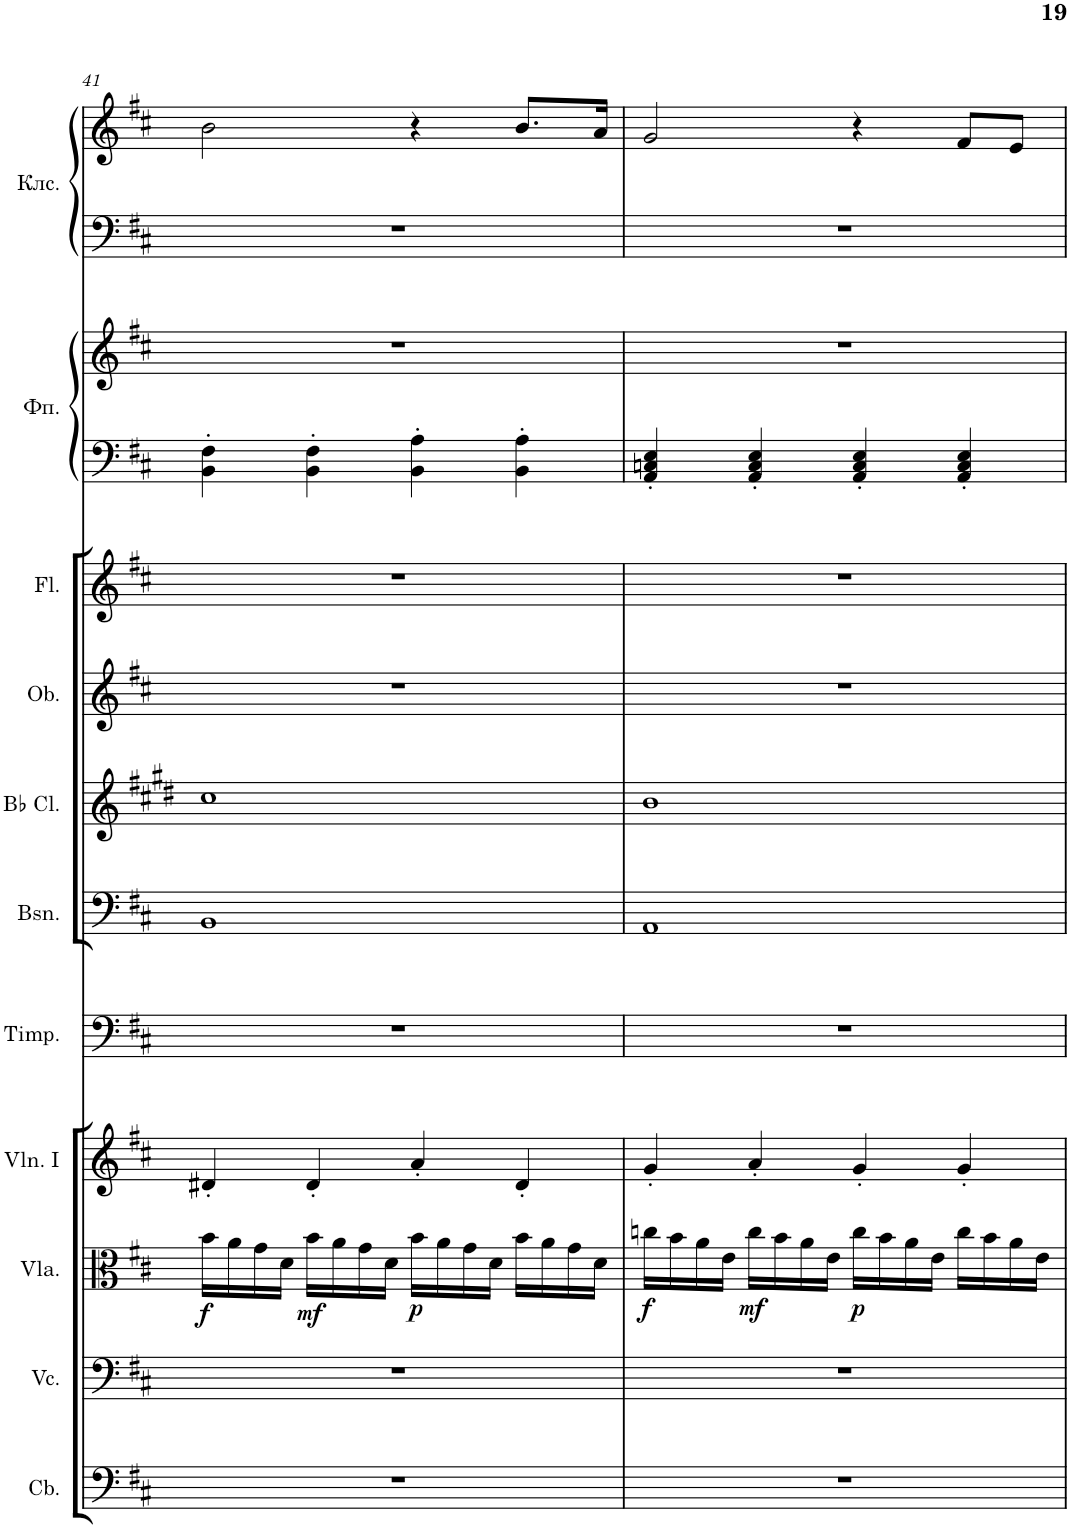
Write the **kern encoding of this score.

**kern	**kern	**kern	**dynam	**kern	**kern	**kern	**kern	**kern	**kern	**kern	**kern	**kern	**kern
*part11	*part10	*part9	*part9	*part8	*part7	*part6	*part5	*part4	*part3	*part2	*part2	*part1	*part1
*staff13	*staff12	*staff11	*staff11	*staff10	*staff9	*staff8	*staff7	*staff6	*staff5	*staff4	*staff3	*staff2	*staff1
*I"Contrabasses	*I"Violoncellos	*I"Violas	*	*I"Violins I	*I"Timpani	*I"Bassoons	*I"Clarinets in Bb	*I"Oboes	*I"Flutes	*I"Фортепиано	*	*I"Клавесин	*
*I'Cb.	*I'Vc.	*I'Vla.	*	*I'Vln. I	*I'Timp.	*I'Bsn.	*	*I'Ob.	*I'Fl.	*	*	*	*
!!LO:PB:g=z
*clefF4	*clefF4	*clefC3	*	*clefG2	*clefF4	*clefF4	*clefG2	*clefG2	*clefG2	*clefF4	*clefG2	*clefF4	*clefG2
*Trd7c12	*	*	*	*	*	*	*Trd1c2	*	*	*	*	*	*
*k[f#c#]	*k[f#c#]	*k[f#c#]	*	*k[f#c#]	*k[f#c#]	*k[f#c#]	*k[f#c#g#d#]	*k[f#c#]	*k[f#c#]	*k[f#c#]	*k[f#c#]	*k[f#c#]	*k[f#c#]
*M4/4	*M4/4	*M4/4	*	*M4/4	*M4/4	*M4/4	*M4/4	*M4/4	*M4/4	*M4/4	*M4/4	*M4/4	*M4/4
=41	=41	=41	=41	=41	=41	=41	=41	=41	=41	=41	=41	=41	=41
!	!	!	!LO:DY:b	!	!	!	!	!	!	!	!	!	!
1r	1r	16b\LL	f	4d#X'/	1r	1BB	1cc#	1r	1r	4BB\' 4F#\'	1r	1r	2b\
.	.	16a\	.	.	.	.	.	.	.	.	.	.	.
.	.	16g\	.	.	.	.	.	.	.	.	.	.	.
.	.	16d\JJ	.	.	.	.	.	.	.	.	.	.	.
!	!	!	!LO:DY:b	!	!	!	!	!	!	!	!	!	!
.	.	16b\LL	mf	4d#'/	.	.	.	.	.	4BB\' 4F#\'	.	.	.
.	.	16a\	.	.	.	.	.	.	.	.	.	.	.
.	.	16g\	.	.	.	.	.	.	.	.	.	.	.
.	.	16d\JJ	.	.	.	.	.	.	.	.	.	.	.
!	!	!	!LO:DY:b	!	!	!	!	!	!	!	!	!	!
.	.	16b\LL	p	4a'/	.	.	.	.	.	4BB\' 4A\'	.	.	4r
.	.	16a\	.	.	.	.	.	.	.	.	.	.	.
.	.	16g\	.	.	.	.	.	.	.	.	.	.	.
.	.	16d\JJ	.	.	.	.	.	.	.	.	.	.	.
.	.	16b\LL	.	4d#'/	.	.	.	.	.	4BB\' 4A\'	.	.	8.b/L
.	.	16a\	.	.	.	.	.	.	.	.	.	.	.
.	.	16g\	.	.	.	.	.	.	.	.	.	.	.
.	.	16d\JJ	.	.	.	.	.	.	.	.	.	.	16a/Jk
=42	=42	=42	=42	=42	=42	=42	=42	=42	=42	=42	=42	=42	=42
!	!	!	!LO:DY:b	!	!	!	!	!	!	!	!	!	!
1r	1r	16ccn\LL	f	4g'/	1r	1AA	1b	1r	1r	4AA/' 4Cn/' 4E/'	1r	1r	2g/
.	.	16b\	.	.	.	.	.	.	.	.	.	.	.
.	.	16a\	.	.	.	.	.	.	.	.	.	.	.
.	.	16e\JJ	.	.	.	.	.	.	.	.	.	.	.
!	!	!	!LO:DY:b	!	!	!	!	!	!	!	!	!	!
.	.	16cc\LL	mf	4a'/	.	.	.	.	.	4AA/' 4C/' 4E/'	.	.	.
.	.	16b\	.	.	.	.	.	.	.	.	.	.	.
.	.	16a\	.	.	.	.	.	.	.	.	.	.	.
.	.	16e\JJ	.	.	.	.	.	.	.	.	.	.	.
!	!	!	!LO:DY:b	!	!	!	!	!	!	!	!	!	!
.	.	16cc\LL	p	4g'/	.	.	.	.	.	4AA/' 4C/' 4E/'	.	.	4r
.	.	16b\	.	.	.	.	.	.	.	.	.	.	.
.	.	16a\	.	.	.	.	.	.	.	.	.	.	.
.	.	16e\JJ	.	.	.	.	.	.	.	.	.	.	.
.	.	16cc\LL	.	4g'/	.	.	.	.	.	4AA/' 4C/' 4E/'	.	.	8f#/L
.	.	16b\	.	.	.	.	.	.	.	.	.	.	.
.	.	16a\	.	.	.	.	.	.	.	.	.	.	8e/J
.	.	16e\JJ	.	.	.	.	.	.	.	.	.	.	.
=	=	=	=	=	=	=	=	=	=	=	=	=	=
*-	*-	*-	*-	*-	*-	*-	*-	*-	*-	*-	*-	*-	*-
